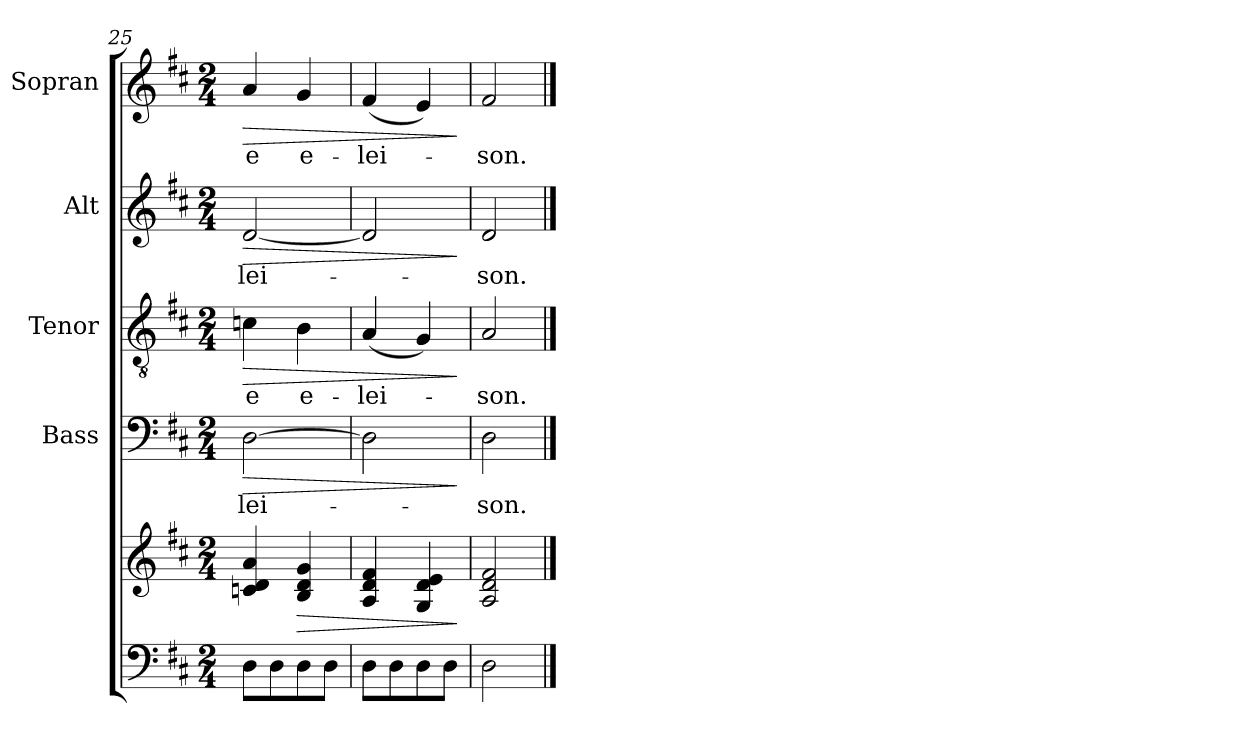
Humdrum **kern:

**kern	**kern	**dynam	**kern	**text	**dynam	**kern	**text	**dynam	**kern	**text	**dynam	**kern	**text	**dynam
*part5	*part5	*part5	*part4	*part4	*part4	*part3	*part3	*part3	*part2	*part2	*part2	*part1	*part1	*part1
*staff6	*staff5	*staff5/6	*staff4	*staff4	*staff4	*staff3	*staff3	*staff3	*staff2	*staff2	*staff2	*staff1	*staff1	*staff1
*	*	*	*I"Bass	*	*	*I"Tenor	*	*	*I"Alt	*	*	*I"Sopran	*	*
*	*	*	*I'B.	*	*	*I'T.	*	*	*I'A.	*	*	*I'S.	*	*
*clefF4	*clefG2	*	*clefF4	*	*	*clefGv2	*	*	*clefG2	*	*	*clefG2	*	*
*k[f#c#]	*k[f#c#]	*	*k[f#c#]	*	*	*k[f#c#]	*	*	*k[f#c#]	*	*	*k[f#c#]	*	*
*D:	*D:	*	*D:	*	*	*D:	*	*	*D:	*	*	*D:	*	*
*M2/4	*M2/4	*	*M2/4	*	*	*M2/4	*	*	*M2/4	*	*	*M2/4	*	*
=25	=25	=25	=25	=25	=25	=25	=25	=25	=25	=25	=25	=25	=25	=25
!	!	!	!	!LO:LY:b	!LO:HP:b	!	!LO:LY:b	!LO:HP:b	!	!LO:LY:b	!LO:HP:b	!	!LO:LY:b	!LO:HP:b
8D\L	4cn/ 4d/ 4a/	.	[2D\	-lei-	>	4cn\	-e	>	[2d/	-lei-	>	4a/	-e	>
8D\	.	.	.	.	.	.	.	.	.	.	.	.	.	.
!	!	!LO:HP:b	!	!	!	!	!LO:LY:b	!	!	!	!	!	!LO:LY:b	!
8D\	4B/ 4d/ 4g/	>	.	.	.	4B\	e-	.	.	.	.	4g/	e-	.
8D\J	.	.	.	.	.	.	.	.	.	.	.	.	.	.
=26	=26	=26	=26	=26	=26	=26	=26	=26	=26	=26	=26	=26	=26	=26
!	!	!	!	!	!	!	!LO:LY:b	!	!	!	!	!	!LO:LY:b	!
8D\L	4A/ 4d/ 4f#/	.	2D\]	.	.	(<4A/	-lei-	.	2d/]	.	.	(<4f#/	-lei-	.
8D\	.	.	.	.	.	.	.	.	.	.	.	.	.	.
8D\	4G/ 4d/ 4e/	.	.	.	.	4G/)	.	.	.	.	.	4e/)	.	.
8D\J	.	.	.	.	.	.	.	.	.	.	.	.	.	.
.	.	]	.	.	]	.	.	]	.	.	]	.	.	]
=27	=27	=27	=27	=27	=27	=27	=27	=27	=27	=27	=27	=27	=27	=27
!	!	!	!	!LO:LY:b	!	!	!LO:LY:b	!	!	!LO:LY:b	!	!	!LO:LY:b	!
2D\	2A/ 2d/ 2f#/	.	2D\	-son.	.	2A/	-son.	.	2d/	-son.	.	2f#/	-son.	.
==	==	==	==	==	==	==	==	==	==	==	==	==	==	==
*-	*-	*-	*-	*-	*-	*-	*-	*-	*-	*-	*-	*-	*-	*-
